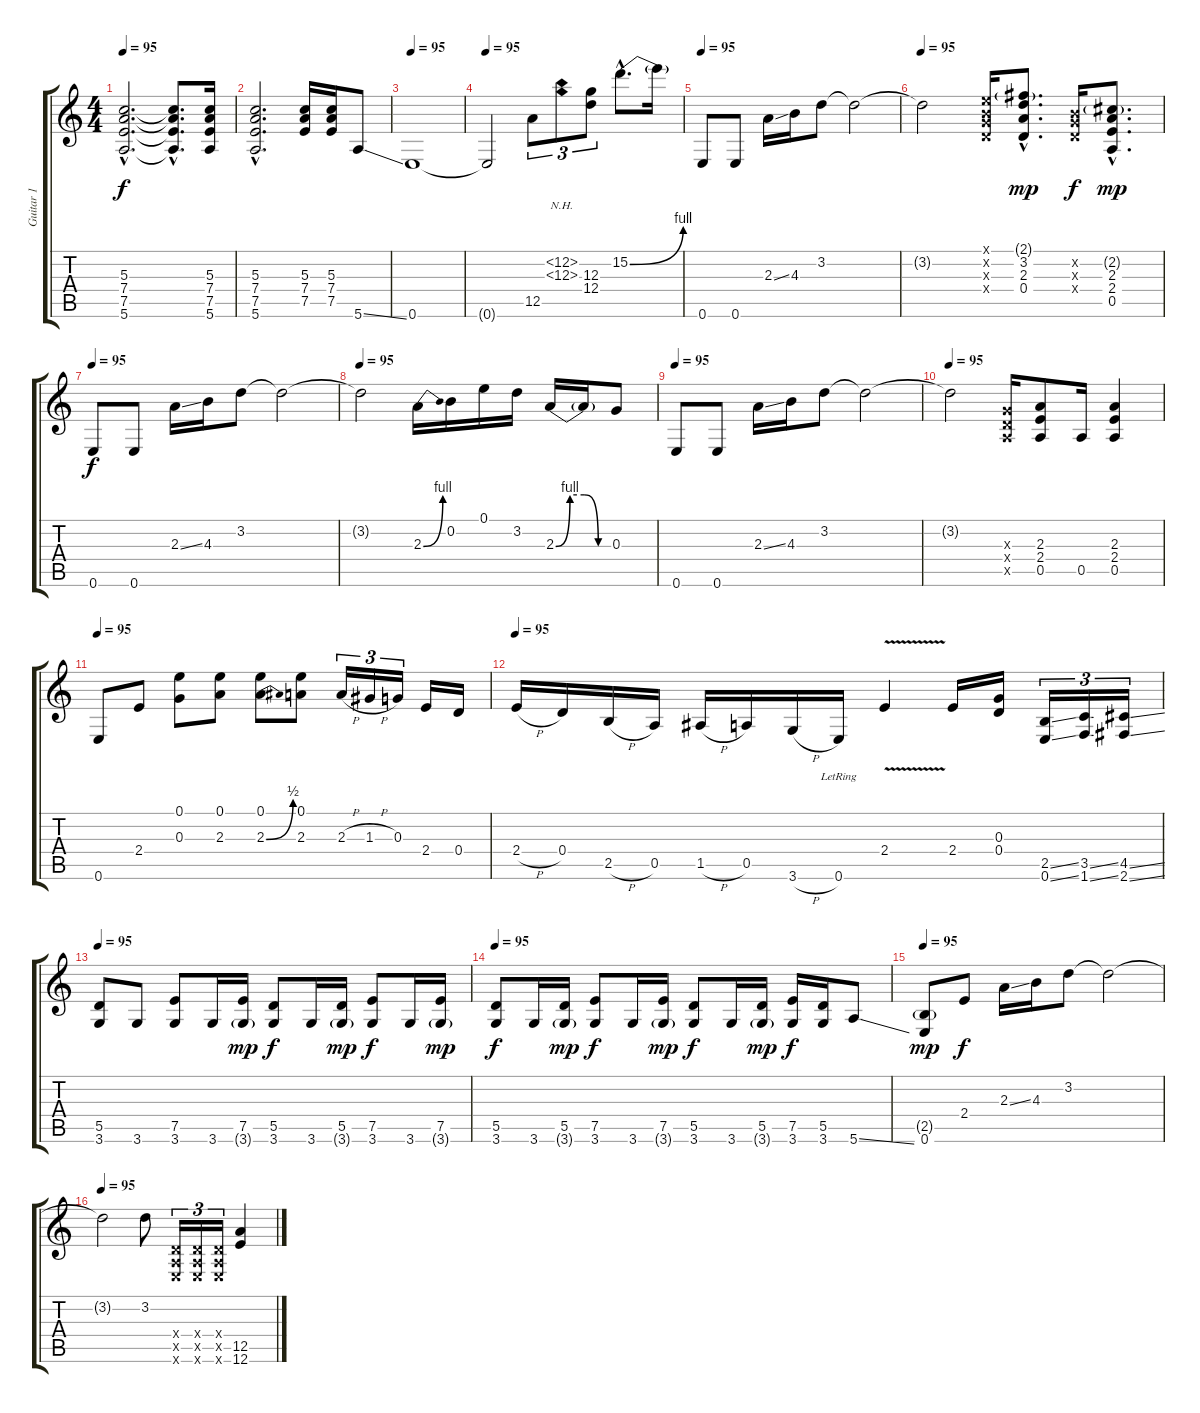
\track ("Guitar 1" "Guitar 1") {instrument overdrivenguitar}
\staff {score tabs}
\tuning (E4 B3 G3 D3 A2 E2) {hide}
\ts (4 4)
\tempo 95
\clef g2
\ks c
(5.3{hac} 7.4{hac} 7.5{hac} 5.6{hac}).2{d dy f} (5.3{hac t} 7.4{hac t} 7.5{hac t} 5.6{hac t}).8{d} (5.3 7.4 7.5 5.6).16 |
(5.3{hac} 7.4{hac} 7.5{hac} 5.6{hac}).2{d} (5.3 7.4 7.5).16 (5.3 7.4 7.5).16 5.6{ss}.8 |
\tempo 95
0.6.1 |
\tempo 95
0.6{t}.2 12.5.8{tu (3 2)} (12.2{nh} 12.3{nh}).8{tu (3 2)} (12.3 12.4).8{tu (3 2)} 15.2{be (bend 0 0 60 4) hac}.8{d} 15.2{t}.16 |
\tempo 95
0.6.8 0.6.8 2.3{ss}.16 4.3.16 3.2.8 3.2{t}.2 |
\tempo 95
3.2{t}.2 (0.1{x} 0.2{x} 0.3{x} 0.4{x}).16 (2.1{g hac} 3.2{hac} 2.3{hac} 0.4{hac}).8{d dy mp} (0.2{x} 0.3{x} 0.4{x}).16{dy f} (2.2{g hac} 2.3{hac} 2.4{hac} 0.5{hac}).8{d dy mp} |
\tempo 95
0.6.8{dy f} 0.6.8 2.3{ss}.16 4.3.16 3.2.8 3.2{t}.2 |
\tempo 95
3.2{t}.2 2.3{be (bend 0 0 60 4)}.16 0.2.16 0.1.16 3.2.16 2.3{be (custom 0 0 15 4 30 4 45 0 60 0)}.16 2.3{t}.16 0.3.8 |
\tempo 95
0.6.8 0.6.8 2.3{ss}.16 4.3.16 3.2.8 3.2{t}.2 |
\tempo 95
3.2{t}.2 (0.3{x} 0.4{x} 0.5{x}).16 (2.3 2.4 0.5).8 0.5.16 (2.3 2.4 0.5).4 |
\tempo 95
0.6.8 2.4.8 (0.1 0.3).8 (0.1 2.3).8 (0.1 2.3{be (bend 0 0 60 2)}).8 (0.1 2.3).8 2.3{h}.16{tu (3 2)} 1.3{h}.16{tu (3 2)} 0.3.16{tu (3 2)} 2.4.16 0.4.16 |
\tempo 95
2.4{h}.16 0.4.16 2.5{h}.16 0.5.16 1.5{h}.16 0.5.16 3.6{h}.16 0.6{lr}.16 2.4{v}.4 2.4.16 (0.3 0.4).16 (2.5{ss} 0.6{ss}).16{tu (3 2)} (3.5{ss} 1.6{ss}).16{tu (3 2)} (4.5{ss} 2.6{ss}).16{tu (3 2)} |
\tempo 95
(5.5 3.6).8 3.6.8 (7.5 3.6).8 3.6.16 (7.5 3.6{g}).16{dy mp} (5.5 3.6).8{dy f} 3.6.16 (5.5 3.6{g}).16{dy mp} (7.5 3.6).8{dy f} 3.6.16 (7.5 3.6{g}).16{dy mp} |
\tempo 95
(5.5 3.6).8{dy f} 3.6.16 (5.5 3.6{g}).16{dy mp} (7.5 3.6).8{dy f} 3.6.16 (7.5 3.6{g}).16{dy mp} (5.5 3.6).8{dy f} 3.6.16 (5.5 3.6{g}).16{dy mp} (7.5 3.6).16{dy f} (5.5 3.6).16 5.6{ss}.8 |
\tempo 95
(2.5{g} 0.6).8{dy mp} 2.4.8{dy f} 2.3{ss}.16 4.3.16 3.2.8 3.2{t}.2 |
\tempo 95
3.2{t}.2 3.2.8 (0.4{x} 0.5{x} 0.6{x}).16{tu (3 2)} (0.4{x} 0.5{x} 0.6{x}).16{tu (3 2)} (0.4{x} 0.5{x} 0.6{x}).16{tu (3 2)} (12.5{ss} 12.6{ss}).4
